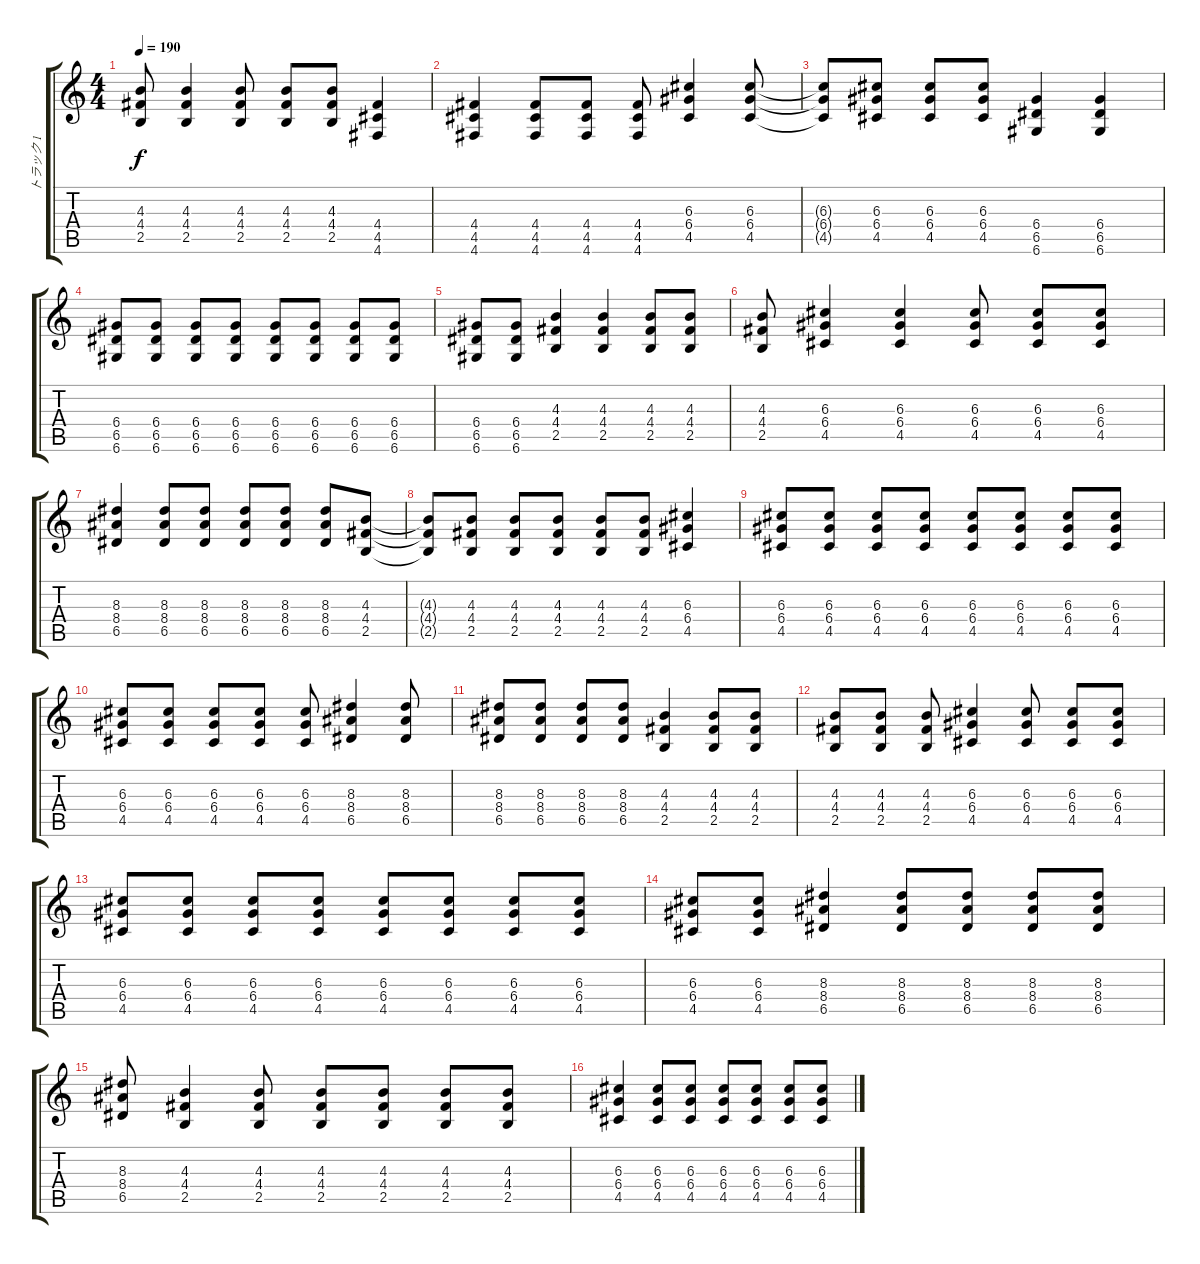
\track ("トラック 1" "トラック 1") {instrument overdrivenguitar}
\staff {score tabs}
\tuning (E4 B3 G3 D3 A2 D2) {hide}
\ts (4 4)
\tempo 190
\clef g2
\ks c
(4.3{t} 4.4{t} 2.5{t}).8{dy f} (4.3 4.4 2.5).4 (4.3 4.4 2.5).8 (4.3 4.4 2.5).8 (4.3 4.4 2.5).8 (4.4 4.5 4.6).4 |
(4.4 4.5 4.6).4 (4.4 4.5 4.6).8 (4.4 4.5 4.6).8 (4.4 4.5 4.6).8 (6.3 6.4 4.5).4 (6.3 6.4 4.5).8 |
(6.3{t} 6.4{t} 4.5{t}).8 (6.3 6.4 4.5).8 (6.3 6.4 4.5).8 (6.3 6.4 4.5).8 (6.4 6.5 6.6).4 (6.4 6.5 6.6).4 |
(6.4 6.5 6.6).8 (6.4 6.5 6.6).8 (6.4 6.5 6.6).8 (6.4 6.5 6.6).8 (6.4 6.5 6.6).8 (6.4 6.5 6.6).8 (6.4 6.5 6.6).8 (6.4 6.5 6.6).8 |
(6.4 6.5 6.6).8 (6.4 6.5 6.6).8 (4.3 4.4 2.5).4 (4.3 4.4 2.5).4 (4.3 4.4 2.5).8 (4.3 4.4 2.5).8 |
(4.3 4.4 2.5).8 (6.3 6.4 4.5).4 (6.3 6.4 4.5).4 (6.3 6.4 4.5).8 (6.3 6.4 4.5).8 (6.3 6.4 4.5).8 |
(8.3 8.4 6.5).4 (8.3 8.4 6.5).8 (8.3 8.4 6.5).8 (8.3 8.4 6.5).8 (8.3 8.4 6.5).8 (8.3 8.4 6.5).8 (4.3 4.4 2.5).8 |
(4.3{t} 4.4{t} 2.5{t}).8 (4.3 4.4 2.5).8 (4.3 4.4 2.5).8 (4.3 4.4 2.5).8 (4.3 4.4 2.5).8 (4.3 4.4 2.5).8 (6.3 6.4 4.5).4 |
(6.3 6.4 4.5).8 (6.3 6.4 4.5).8 (6.3 6.4 4.5).8 (6.3 6.4 4.5).8 (6.3 6.4 4.5).8 (6.3 6.4 4.5).8 (6.3 6.4 4.5).8 (6.3 6.4 4.5).8 |
(6.3 6.4 4.5).8 (6.3 6.4 4.5).8 (6.3 6.4 4.5).8 (6.3 6.4 4.5).8 (6.3 6.4 4.5).8 (8.3 8.4 6.5).4 (8.3 8.4 6.5).8 |
(8.3 8.4 6.5).8 (8.3 8.4 6.5).8 (8.3 8.4 6.5).8 (8.3 8.4 6.5).8 (4.3 4.4 2.5).4 (4.3 4.4 2.5).8 (4.3 4.4 2.5).8 |
(4.3 4.4 2.5).8 (4.3 4.4 2.5).8 (4.3 4.4 2.5).8 (6.3 6.4 4.5).4 (6.3 6.4 4.5).8 (6.3 6.4 4.5).8 (6.3 6.4 4.5).8 |
(6.3 6.4 4.5).8 (6.3 6.4 4.5).8 (6.3 6.4 4.5).8 (6.3 6.4 4.5).8 (6.3 6.4 4.5).8 (6.3 6.4 4.5).8 (6.3 6.4 4.5).8 (6.3 6.4 4.5).8 |
(6.3 6.4 4.5).8 (6.3 6.4 4.5).8 (8.3 8.4 6.5).4 (8.3 8.4 6.5).8 (8.3 8.4 6.5).8 (8.3 8.4 6.5).8 (8.3 8.4 6.5).8 |
(8.3 8.4 6.5).8 (4.3 4.4 2.5).4 (4.3 4.4 2.5).8 (4.3 4.4 2.5).8 (4.3 4.4 2.5).8 (4.3 4.4 2.5).8 (4.3 4.4 2.5).8 |
(6.3 6.4 4.5).4 (6.3 6.4 4.5).8 (6.3 6.4 4.5).8 (6.3 6.4 4.5).8 (6.3 6.4 4.5).8 (6.3 6.4 4.5).8 (6.3 6.4 4.5).8
